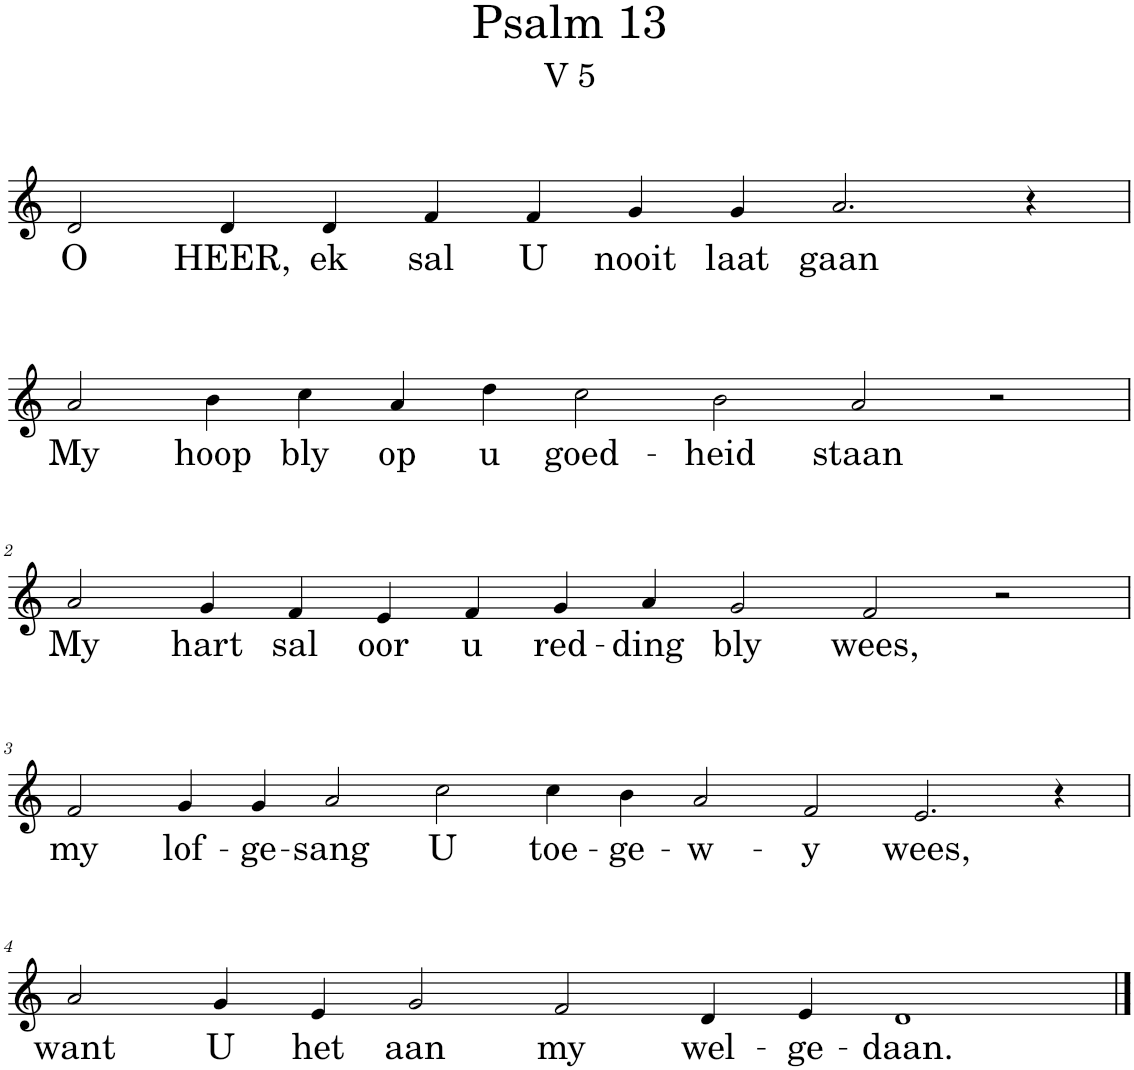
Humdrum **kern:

**kern	**text
*part1	*part1
*staff1	*staff1
*I"Pipe Organ	*
*I'Org.	*
*clefG2	*
*k[]	*
*M14/4	*
=	=
!	!LO:LY:b
2d/	O
!	!LO:LY:b
4d/	HEER,
!	!LO:LY:b
4d/	ek
!	!LO:LY:b
4f/	sal
!	!LO:LY:b
4f/	U
!	!LO:LY:b
4g/	nooit
!	!LO:LY:b
4g/	laat
!	!LO:LY:b
2.a/	gaan
4r	.
!!LO:LB:g=z
=1	=1
!	!LO:LY:b
2a/	My
!	!LO:LY:b
4b\	hoop
!	!LO:LY:b
4cc\	bly
!	!LO:LY:b
4a/	op
!	!LO:LY:b
4dd\	u
!	!LO:LY:b
2cc\	goed-
!	!LO:LY:b
2b\	-heid
!	!LO:LY:b
2a/	staan
2r	.
!!LO:LB:g=z
=2	=2
!	!LO:LY:b
2a/	My
!	!LO:LY:b
4g/	hart
!	!LO:LY:b
4f/	sal
!	!LO:LY:b
4e/	oor
!	!LO:LY:b
4f/	u
!	!LO:LY:b
4g/	red-
!	!LO:LY:b
4a/	-ding
!	!LO:LY:b
2g/	bly
!	!LO:LY:b
2f/	wees,
2r	.
!!LO:LB:g=z
=3	=3
*M18/4	*
!	!LO:LY:b
2f/	my
!	!LO:LY:b
4g/	lof-
!	!LO:LY:b
4g/	-ge-
!	!LO:LY:b
2a/	-sang
!	!LO:LY:b
2cc\	U
!	!LO:LY:b
4cc\	toe-
!	!LO:LY:b
4b\	-ge-
!	!LO:LY:b
2a/	-w-
!	!LO:LY:b
2f/	-y
!	!LO:LY:b
2.e/	wees,
4r	.
!!LO:LB:g=z
=4	=4
*M14/4	*
!	!LO:LY:b
2a/	want
!	!LO:LY:b
4g/	U
!	!LO:LY:b
4e/	het
!	!LO:LY:b
2g/	aan
!	!LO:LY:b
2f/	my
!	!LO:LY:b
4d/	wel-
!	!LO:LY:b
4e/	-ge-
!	!LO:LY:b
1d	-daan.
==	==
*-	*-
